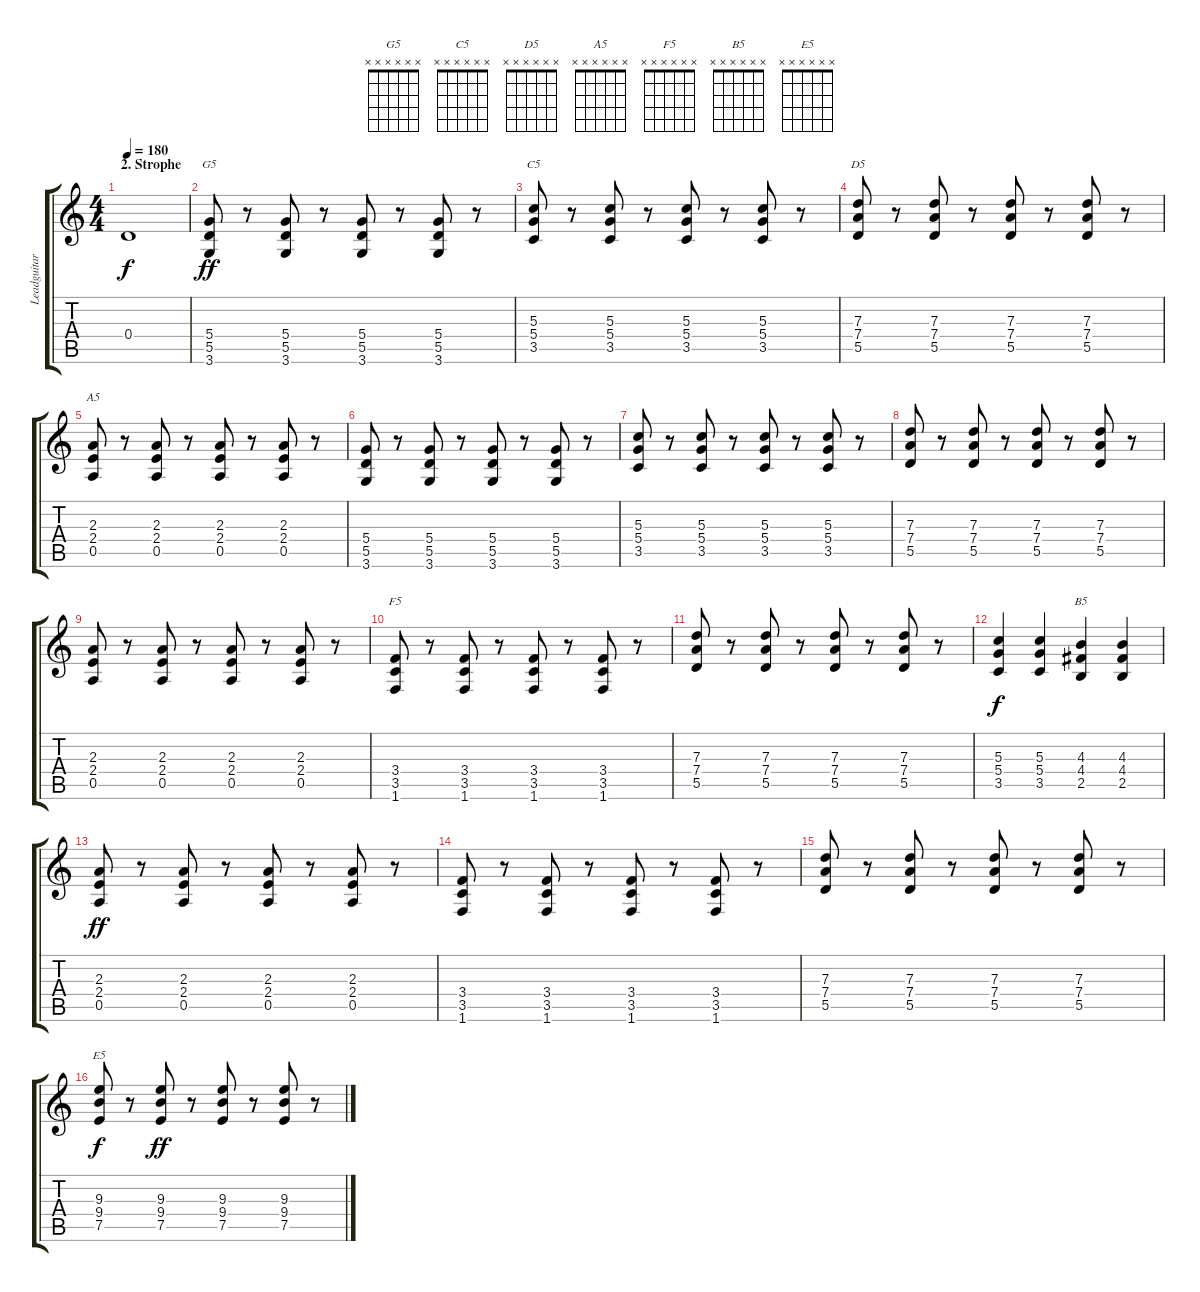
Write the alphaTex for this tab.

\track ("Leadguitar" "Leadguitar") {instrument distortionguitar}
\staff {score tabs}
\tuning (E4 B3 G3 D3 A2 E2) {hide}
\chord ("G5" x x x x x x) {firstfret 0}
\chord ("C5" x x x x x x) {firstfret 0}
\chord ("D5" x x x x x x) {firstfret 0}
\chord ("A5" x x x x x x) {firstfret 0}
\chord ("F5" x x x x x x) {firstfret 0}
\chord ("B5" x x x x x x) {firstfret 0}
\chord ("E5" x x x x x x) {firstfret 0}
\ts (4 4)
\section ("" "2. Strophe")
\tempo 180
\clef g2
\ks c
0.4{t}.1{dy f volume 11} |
(5.4 5.5 3.6).8{ch "G5" dy ff} r.8 (5.4 5.5 3.6).8 r.8 (5.4 5.5 3.6).8 r.8 (5.4 5.5 3.6).8 r.8 |
(5.3 5.4 3.5).8{ch "C5"} r.8 (5.3 5.4 3.5).8 r.8 (5.3 5.4 3.5).8 r.8 (5.3 5.4 3.5).8 r.8 |
(7.3 7.4 5.5).8{ch "D5"} r.8 (7.3 7.4 5.5).8 r.8 (7.3 7.4 5.5).8 r.8 (7.3 7.4 5.5).8 r.8 |
(2.3 2.4 0.5).8{ch "A5"} r.8 (2.3 2.4 0.5).8 r.8 (2.3 2.4 0.5).8 r.8 (2.3 2.4 0.5).8 r.8 |
(5.4 5.5 3.6).8 r.8 (5.4 5.5 3.6).8 r.8 (5.4 5.5 3.6).8 r.8 (5.4 5.5 3.6).8 r.8 |
(5.3 5.4 3.5).8 r.8 (5.3 5.4 3.5).8 r.8 (5.3 5.4 3.5).8 r.8 (5.3 5.4 3.5).8 r.8 |
(7.3 7.4 5.5).8 r.8 (7.3 7.4 5.5).8 r.8 (7.3 7.4 5.5).8 r.8 (7.3 7.4 5.5).8 r.8 |
(2.3 2.4 0.5).8 r.8 (2.3 2.4 0.5).8 r.8 (2.3 2.4 0.5).8 r.8 (2.3 2.4 0.5).8 r.8 |
(3.4 3.5 1.6).8{ch "F5"} r.8 (3.4 3.5 1.6).8 r.8 (3.4 3.5 1.6).8 r.8 (3.4 3.5 1.6).8 r.8 |
(7.3 7.4 5.5).8 r.8 (7.3 7.4 5.5).8 r.8 (7.3 7.4 5.5).8 r.8 (7.3 7.4 5.5).8 r.8 |
(5.3 5.4 3.5).4{dy f} (5.3 5.4 3.5).4 (4.3 4.4 2.5).4{ch "B5"} (4.3 4.4 2.5).4 |
(2.3 2.4 0.5).8{dy ff} r.8 (2.3 2.4 0.5).8 r.8 (2.3 2.4 0.5).8 r.8 (2.3 2.4 0.5).8 r.8 |
(3.4 3.5 1.6).8 r.8 (3.4 3.5 1.6).8 r.8 (3.4 3.5 1.6).8 r.8 (3.4 3.5 1.6).8 r.8 |
(7.3 7.4 5.5).8 r.8 (7.3 7.4 5.5).8 r.8 (7.3 7.4 5.5).8 r.8 (7.3 7.4 5.5).8 r.8 |
(9.3 9.4 7.5).8{ch "E5" dy f} r.8 (9.3 9.4 7.5).8{dy ff} r.8 (9.3 9.4 7.5).8 r.8 (9.3 9.4 7.5).8 r.8
